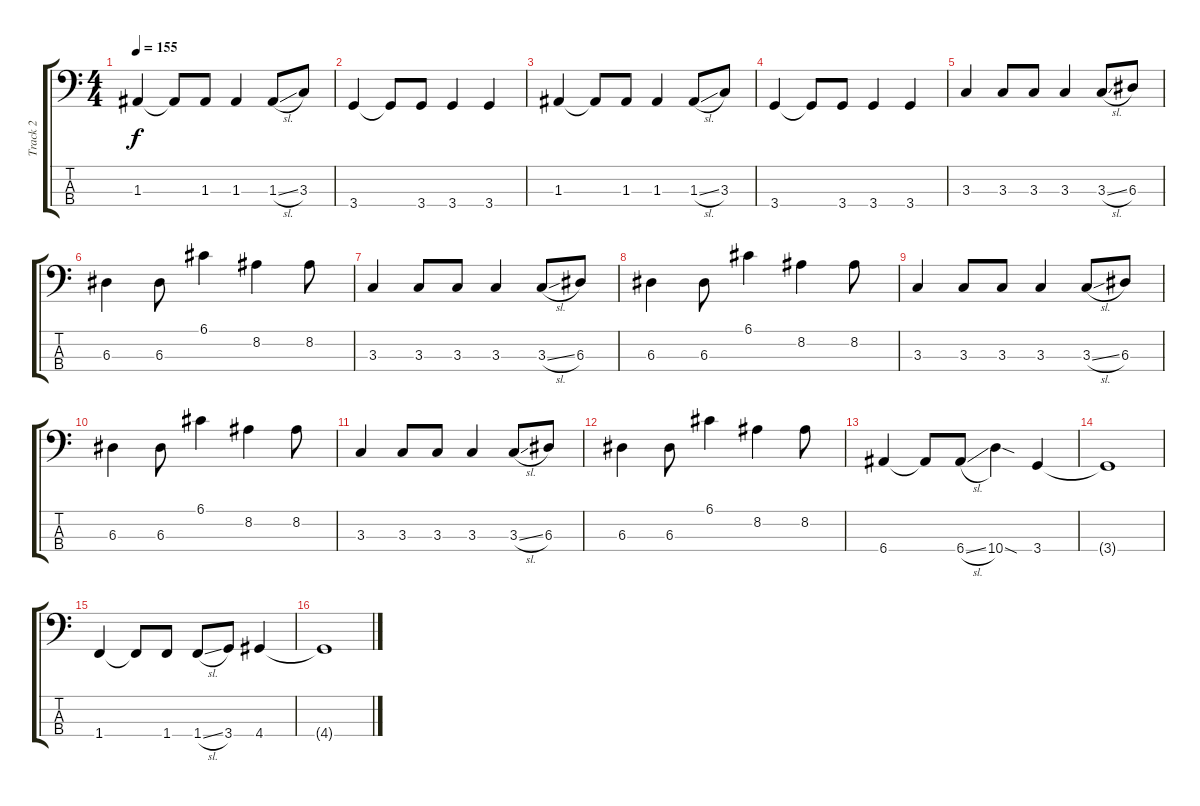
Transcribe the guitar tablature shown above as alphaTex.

\track ("Track 2" "Track 2") {instrument electricbasspick}
\staff {score tabs}
\tuning (G2 D2 A1 E1) {hide}
\ts (4 4)
\tempo 155
\clef f4
\ks c
1.3.4{dy f} 1.3{t}.8 1.3.8 1.3.4 1.3{sl}.8 3.3.8 |
3.4.4 3.4{t}.8 3.4.8 3.4.4 3.4.4 |
1.3.4 1.3{t}.8 1.3.8 1.3.4 1.3{sl}.8 3.3.8 |
3.4.4 3.4{t}.8 3.4.8 3.4.4 3.4.4 |
3.3.4 3.3.8 3.3.8 3.3.4 3.3{sl}.8 6.3.8 |
6.3.4 6.3.8 6.1.4 8.2.4 8.2.8 |
3.3.4 3.3.8 3.3.8 3.3.4 3.3{sl}.8 6.3.8 |
6.3.4 6.3.8 6.1.4 8.2.4 8.2.8 |
3.3.4 3.3.8 3.3.8 3.3.4 3.3{sl}.8 6.3.8 |
6.3.4 6.3.8 6.1.4 8.2.4 8.2.8 |
3.3.4 3.3.8 3.3.8 3.3.4 3.3{sl}.8 6.3.8 |
6.3.4 6.3.8 6.1.4 8.2.4 8.2.8 |
6.4.4 6.4{t}.8 6.4{sl}.8 10.4{sod}.4 3.4.4 |
3.4{t}.1 |
1.4.4 1.4{t}.8 1.4.8 1.4{sl}.8 3.4.8 4.4.4 |
4.4{t}.1
